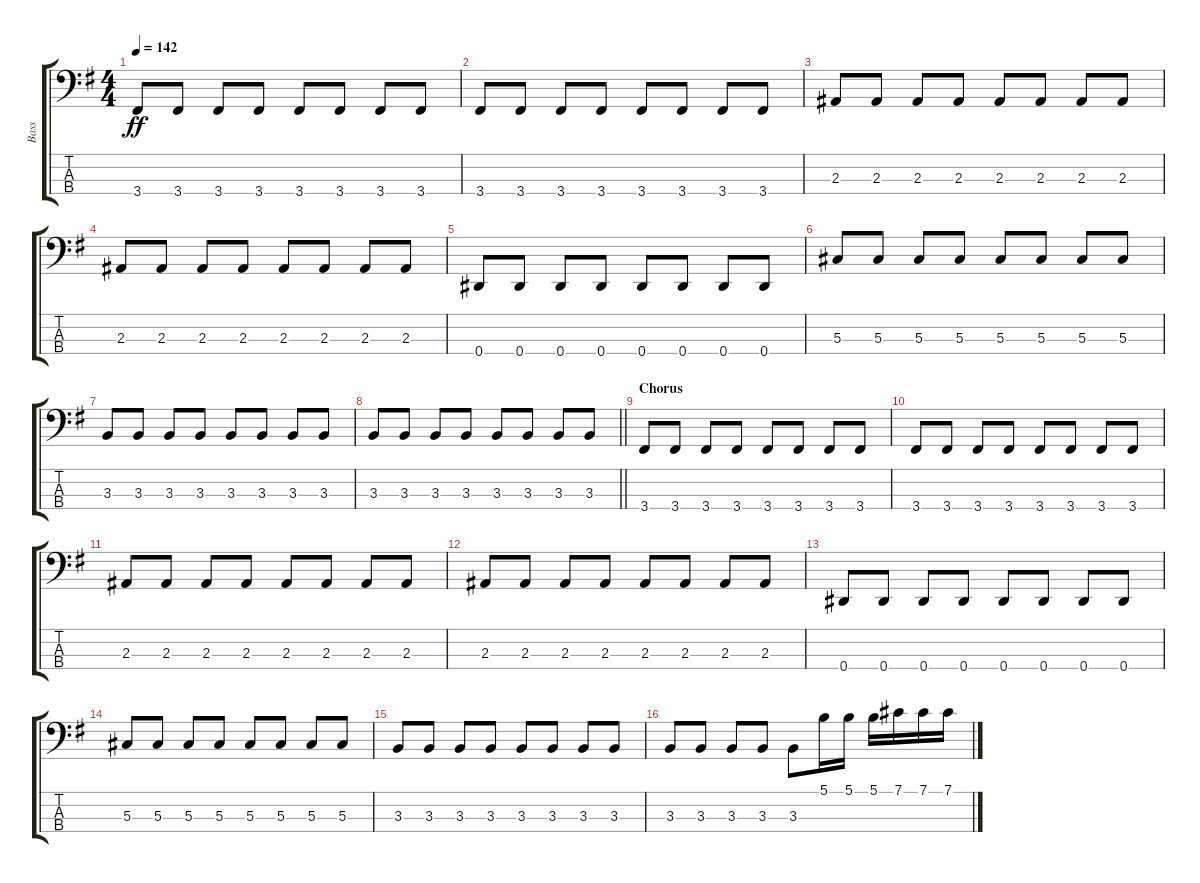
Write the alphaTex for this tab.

\track ("Bass" "Bass") {instrument electricbassfinger}
\staff {score tabs}
\tuning (Gb2 Db2 Ab1 Eb1) {hide}
\ts (4 4)
\tempo 142
\clef f4
\ks g
3.4.8{dy ff} 3.4.8 3.4.8 3.4.8 3.4.8 3.4.8 3.4.8 3.4.8 |
3.4.8 3.4.8 3.4.8 3.4.8 3.4.8 3.4.8 3.4.8 3.4.8 |
2.3.8 2.3.8 2.3.8 2.3.8 2.3.8 2.3.8 2.3.8 2.3.8 |
2.3.8 2.3.8 2.3.8 2.3.8 2.3.8 2.3.8 2.3.8 2.3.8 |
0.4.8 0.4.8 0.4.8 0.4.8 0.4.8 0.4.8 0.4.8 0.4.8 |
5.3.8 5.3.8 5.3.8 5.3.8 5.3.8 5.3.8 5.3.8 5.3.8 |
3.3.8 3.3.8 3.3.8 3.3.8 3.3.8 3.3.8 3.3.8 3.3.8 |
\barLineRight lightlight
3.3.8 3.3.8 3.3.8 3.3.8 3.3.8 3.3.8 3.3.8 3.3.8 |
\section ("" "Chorus")
3.4.8 3.4.8 3.4.8 3.4.8 3.4.8 3.4.8 3.4.8 3.4.8 |
3.4.8 3.4.8 3.4.8 3.4.8 3.4.8 3.4.8 3.4.8 3.4.8 |
2.3.8 2.3.8 2.3.8 2.3.8 2.3.8 2.3.8 2.3.8 2.3.8 |
2.3.8 2.3.8 2.3.8 2.3.8 2.3.8 2.3.8 2.3.8 2.3.8 |
0.4.8 0.4.8 0.4.8 0.4.8 0.4.8 0.4.8 0.4.8 0.4.8 |
5.3.8 5.3.8 5.3.8 5.3.8 5.3.8 5.3.8 5.3.8 5.3.8 |
3.3.8 3.3.8 3.3.8 3.3.8 3.3.8 3.3.8 3.3.8 3.3.8 |
3.3.8 3.3.8 3.3.8 3.3.8 3.3.8 5.1.16 5.1.16 5.1.16 7.1.16 7.1.16 7.1.16
